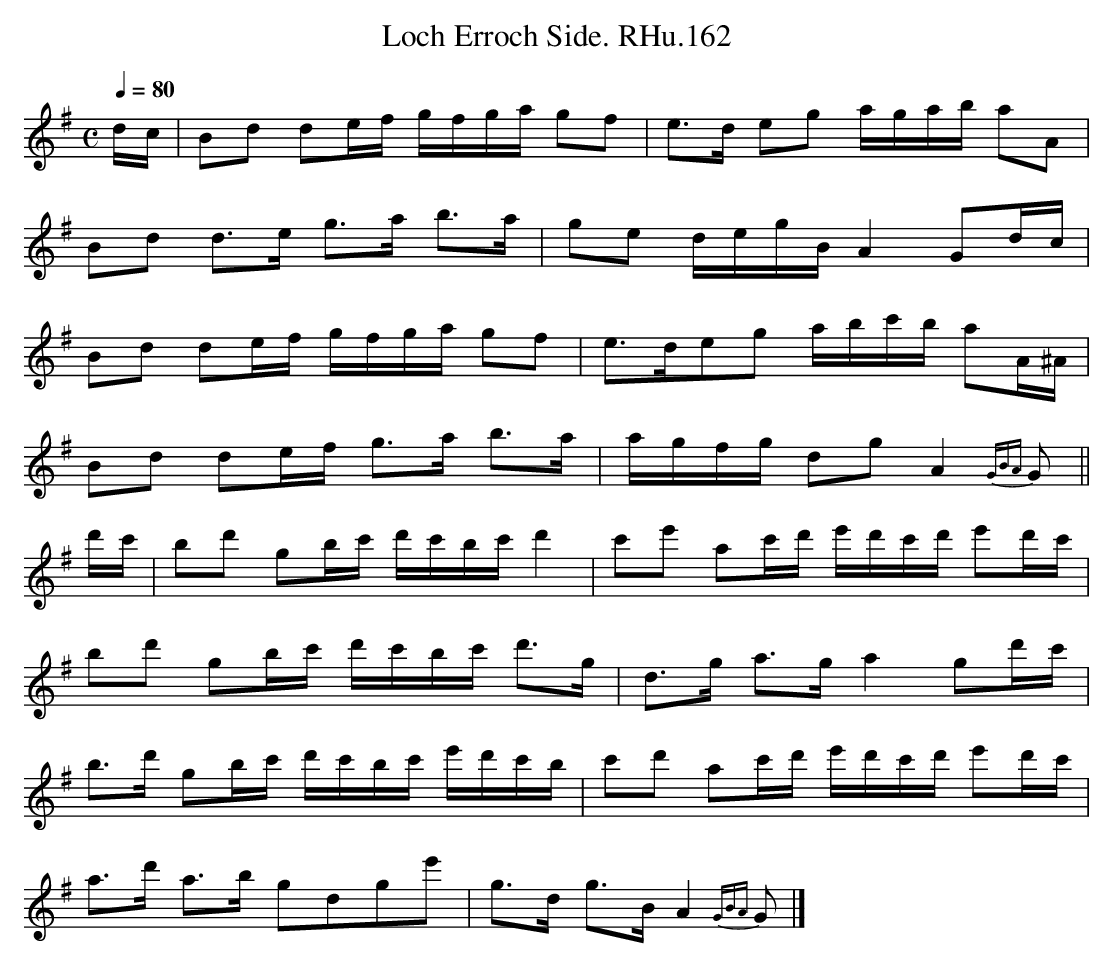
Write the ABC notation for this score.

X:1
T:Loch Erroch Side. RHu.162
L:1/8
M:C
Q:1/4=80
K:G
d/c/|Bd de/f/ g/f/g/a/ gf|e>d eg a/g/a/b/ aA|!
Bd d>e g>a b>a|ge d/e/g/B/A2Gd/c/|!
Bd de/f/ g/f/g/a/ gf|e>deg a/b/c'/b/ aA/^A/|!
Bd de/f/ g>a b>a|a/g/f/g/ dg A2{GBA}G||!
d'/c'/|bd' gb/c'/ d'/c'/b/c'/ d'2|c'e' ac'/d'/ e'/d'/c'/d'/ e'd'/c'/|!
bd' gb/c'/ d'/c'/b/c'/ d'>g|d>g a>g a2 gd'/c'/|!
b>d' gb/c'/ d'/c'/b/c'/ e'/d'/c'/b/|c'd' ac'/d'/ e'/d'/c'/d'/ e'd'/c'/|!
a>d' a>b gdge'|g>d g>B A2{GBA}G|]
